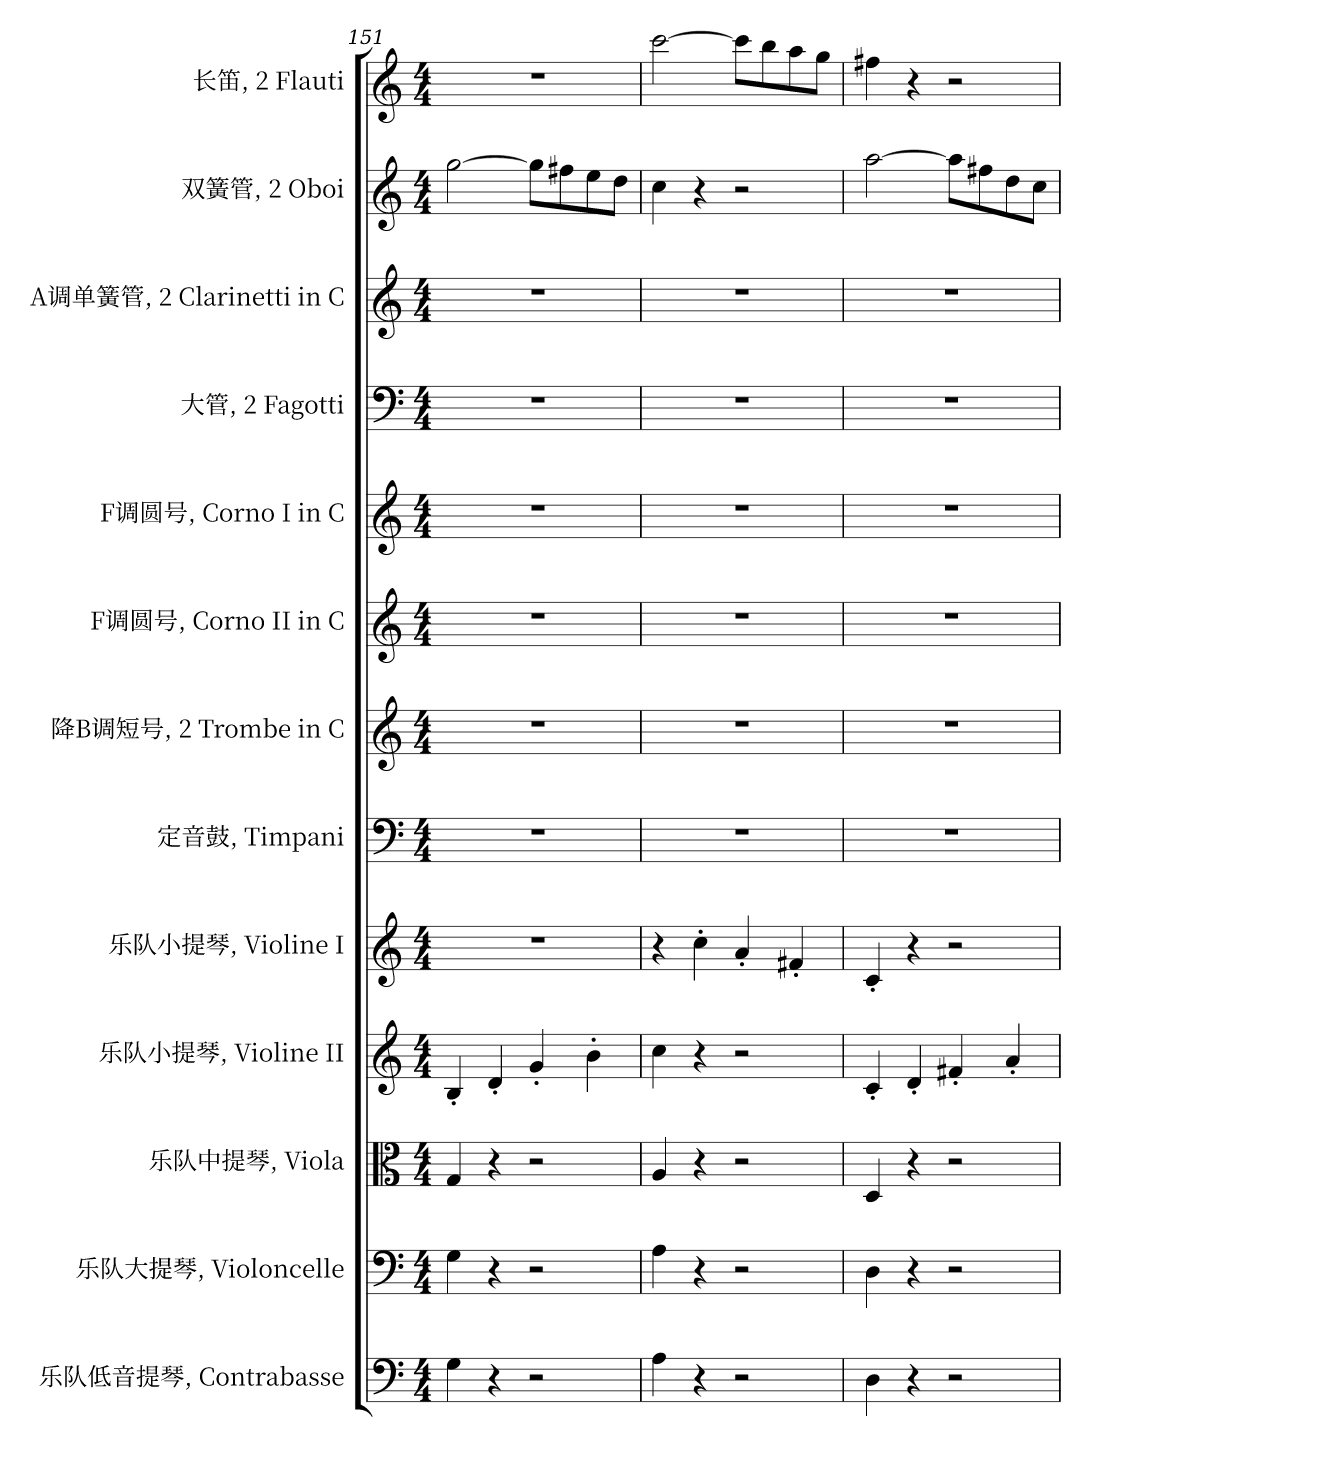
**kern	**kern	**kern	**kern	**kern	**kern	**kern	**kern	**kern	**kern	**kern	**kern	**kern
*part13	*part12	*part11	*part10	*part9	*part8	*part7	*part6	*part5	*part4	*part3	*part2	*part1
*staff13	*staff12	*staff11	*staff10	*staff9	*staff8	*staff7	*staff6	*staff5	*staff4	*staff3	*staff2	*staff1
*I"乐队低音提琴, Contrabasse	*I"乐队大提琴, Violoncelle	*I"乐队中提琴, Viola	*I"乐队小提琴, Violine II	*I"乐队小提琴, Violine I	*I"定音鼓, Timpani	*I"降B调短号, 2 Trombe in C	*I"F调圆号, Corno II in C	*I"F调圆号, Corno I in C	*I"大管, 2 Fagotti	*I"A调单簧管, 2 Clarinetti in C	*I"双簧管, 2 Oboi	*I"长笛, 2 Flauti
*I'Cbs.	*	*	*	*	*I'Timp.	*	*	*	*	*I'A Cl.	*I'Ob.	*I'Fl.
*clefF4	*clefF4	*clefC3	*clefG2	*clefG2	*clefF4	*clefG2	*clefG2	*clefG2	*clefF4	*clefG2	*clefG2	*clefG2
*ITrd7c12	*	*	*	*	*	*ITrd1c2	*ITrd4c7	*ITrd4c7	*	*ITrd2c3	*	*
*k[]	*k[]	*k[]	*k[]	*k[]	*k[]	*k[b-e-]	*k[b-]	*k[b-]	*k[]	*k[f#c#g#]	*k[]	*k[]
*M4/4	*M4/4	*M4/4	*M4/4	*M4/4	*M4/4	*M4/4	*M4/4	*M4/4	*M4/4	*M4/4	*M4/4	*M4/4
*MM188	*MM188	*MM188	*MM188	*MM188	*MM188	*MM188	*MM188	*MM188	*MM188	*MM188	*MM188	*MM188
=151	=151	=151	=151	=151	=151	=151	=151	=151	=151	=151	=151	=151
4GG\	4G\	4G/	4B'/	1r	1r	1r	1r	1r	1r	1r	[2gg\	1r
4r	4r	4r	4d'/	.	.	.	.	.	.	.	.	.
2r	2r	2r	4g'/	.	.	.	.	.	.	.	8gg\L]	.
.	.	.	.	.	.	.	.	.	.	.	8ff#X\	.
.	.	.	4b'\	.	.	.	.	.	.	.	8ee\	.
.	.	.	.	.	.	.	.	.	.	.	8dd\J	.
=152	=152	=152	=152	=152	=152	=152	=152	=152	=152	=152	=152	=152
*	*	*	*	*	*	*	*	*	*	*	*	*MM193
4AA\	4A\	4A/	4cc\	4r	1r	1r	1r	1r	1r	1r	4cc\	[2ccc\
4r	4r	4r	4r	4cc'\	.	.	.	.	.	.	4r	.
*	*	*	*	*	*	*	*	*	*	*	*	*MM203
2r	2r	2r	2r	4a'/	.	.	.	.	.	.	2r	8ccc\L]
.	.	.	.	.	.	.	.	.	.	.	.	8bb\
.	.	.	.	4f#X'/	.	.	.	.	.	.	.	8aa\
.	.	.	.	.	.	.	.	.	.	.	.	8gg\J
=153	=153	=153	=153	=153	=153	=153	=153	=153	=153	=153	=153	=153
*	*	*	*	*	*	*	*	*	*	*	*	*MM193
4DD\	4D\	4D/	4c'/	4c'/	1r	1r	1r	1r	1r	1r	[2aa\	4ff#X\
4r	4r	4r	4d'/	4r	.	.	.	.	.	.	.	4r
*	*	*	*	*	*	*	*	*	*	*	*	*MM203
2r	2r	2r	4f#X'/	2r	.	.	.	.	.	.	8aa\L]	2r
.	.	.	.	.	.	.	.	.	.	.	8ff#X\	.
.	.	.	4a'/	.	.	.	.	.	.	.	8dd\	.
.	.	.	.	.	.	.	.	.	.	.	8cc\J	.
=	=	=	=	=	=	=	=	=	=	=	=	=
*-	*-	*-	*-	*-	*-	*-	*-	*-	*-	*-	*-	*-
